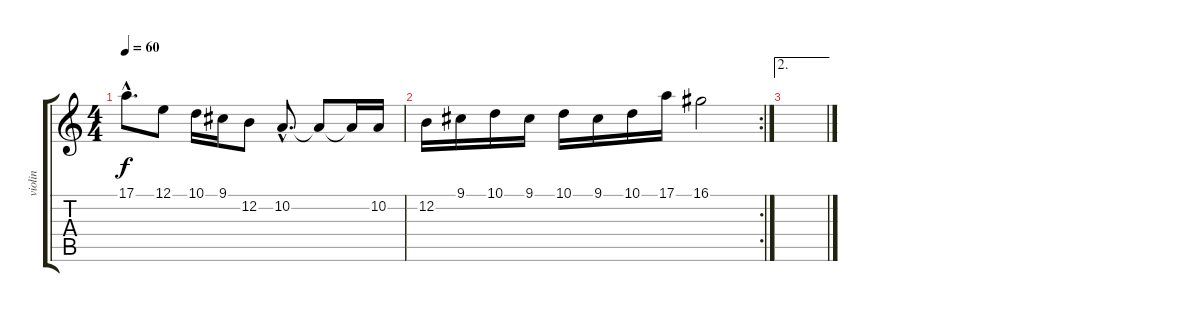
\track ("violin" "violin") {instrument violin}
\staff {score tabs}
\tuning (E4 B3 G3 D3 A2 E2) {hide}
\ts (4 4)
\tempo 60
\clef g2
\ks c
17.1{hac}.8{d dy f} 12.1.8 10.1.16 9.1.16 12.2.8 10.2{hac}.8{d} 10.2{t}.8 10.2{t}.16 10.2.16 |
\rc 2
12.2.16 9.1.16 10.1.16 9.1.16 10.1.16 9.1.16 10.1.16 17.1.16 16.1.2 |
\ae 2
